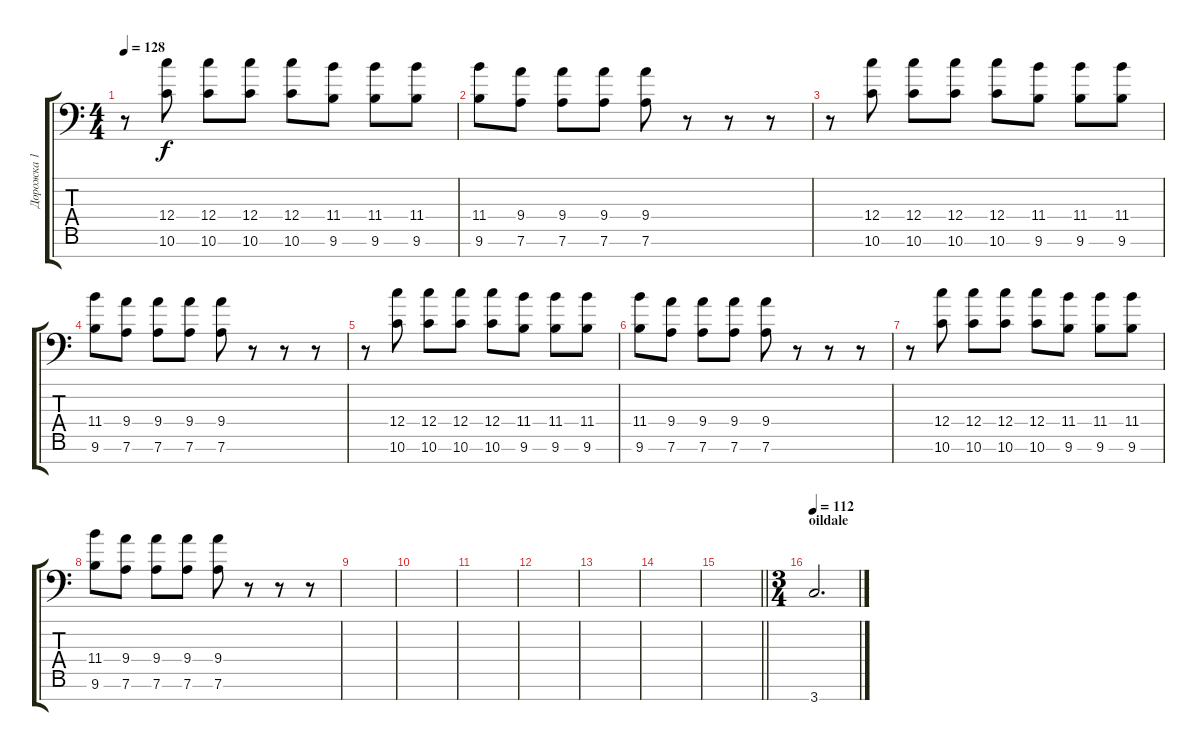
\track ("Дорожка 1" "Дорожка 1") {instrument overdrivenguitar}
\staff {score tabs}
\tuning (D4 A3 F3 C3 G2 D2 A1) {hide}
\ts (4 4)
\tempo 128
\clef f4
\ks c
r.8{dy f instrument overdrivenguitar} (12.4 10.6).8 (12.4 10.6).8 (12.4 10.6).8 (12.4 10.6).8 (11.4 9.6).8 (11.4 9.6).8 (11.4 9.6).8 |
(11.4 9.6).8 (9.4 7.6).8 (9.4 7.6).8 (9.4 7.6).8 (9.4 7.6).8 r.8 r.8 r.8 |
r.8{instrument overdrivenguitar} (12.4 10.6).8 (12.4 10.6).8 (12.4 10.6).8 (12.4 10.6).8 (11.4 9.6).8 (11.4 9.6).8 (11.4 9.6).8 |
(11.4 9.6).8 (9.4 7.6).8 (9.4 7.6).8 (9.4 7.6).8 (9.4 7.6).8 r.8 r.8 r.8 |
r.8{instrument overdrivenguitar} (12.4 10.6).8 (12.4 10.6).8 (12.4 10.6).8 (12.4 10.6).8 (11.4 9.6).8 (11.4 9.6).8 (11.4 9.6).8 |
(11.4 9.6).8 (9.4 7.6).8 (9.4 7.6).8 (9.4 7.6).8 (9.4 7.6).8 r.8 r.8 r.8 |
r.8{instrument overdrivenguitar} (12.4 10.6).8 (12.4 10.6).8 (12.4 10.6).8 (12.4 10.6).8 (11.4 9.6).8 (11.4 9.6).8 (11.4 9.6).8 |
(11.4 9.6).8 (9.4 7.6).8 (9.4 7.6).8 (9.4 7.6).8 (9.4 7.6).8 r.8 r.8 r.8 |
|
|
|
|
|
|
\barLineRight lightlight
|
\ts (3 4)
\section ("" "oildale")
\tempo 112
3.7.2{d instrument overdrivenguitar}
